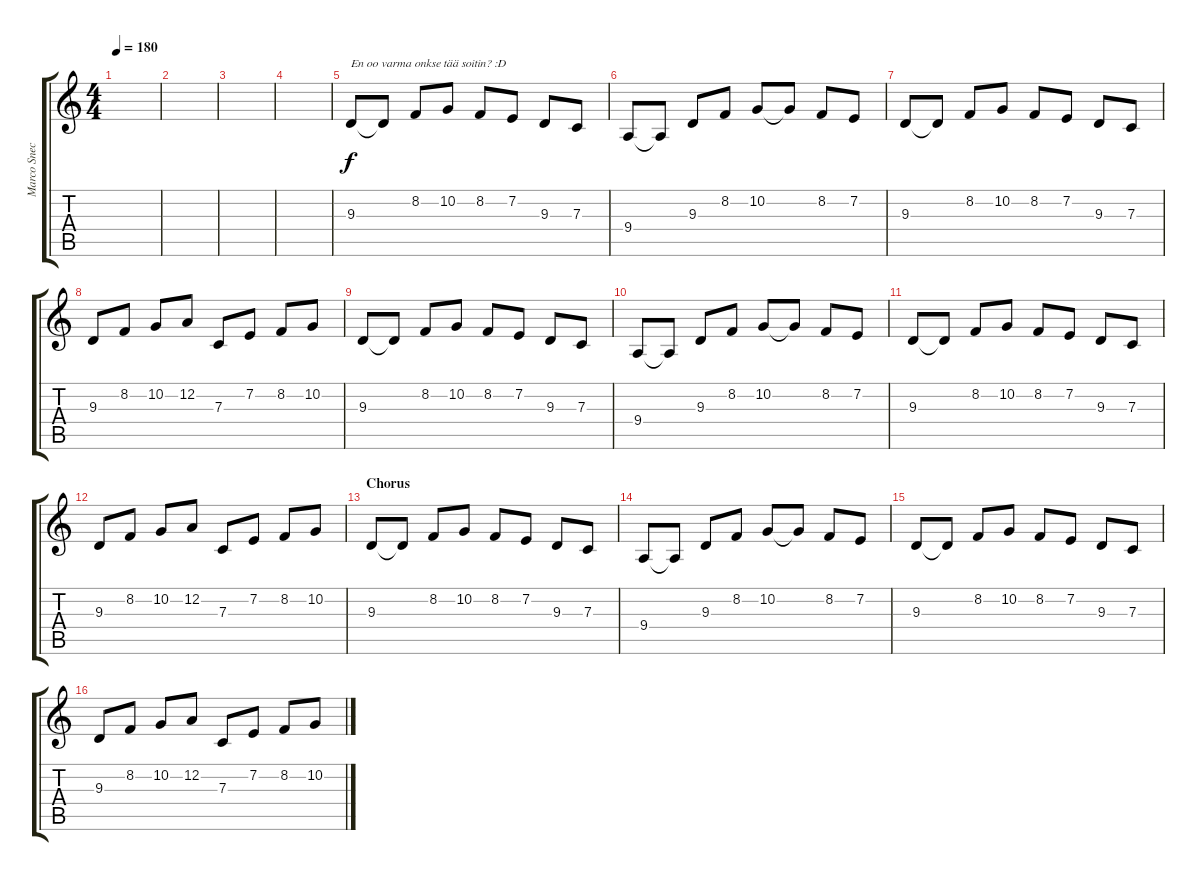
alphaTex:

\track ("Marco Sneck - Keyboards" "Marco Snec") {instrument lead1square}
\staff {score tabs}
\tuning (D4 A3 F3 C3 G2 D2) {hide}
\ts (4 4)
\tempo 180
\clef g2
\ks c
|
|
|
|
\section ("" "")
9.3.8{txt "En oo varma onkse tää soitin? :D" volume 13 instrument lead1square} 9.3{t}.8 8.2.8 10.2.8 8.2.8 7.2.8 9.3.8 7.3.8 |
9.4.8 9.4{t}.8 9.3.8 8.2.8 10.2.8 10.2{t}.8 8.2.8 7.2.8 |
9.3.8 9.3{t}.8 8.2.8 10.2.8 8.2.8 7.2.8 9.3.8 7.3.8 |
9.3.8 8.2.8 10.2.8 12.2.8 7.3.8 7.2.8 8.2.8 10.2.8 |
9.3.8 9.3{t}.8 8.2.8 10.2.8 8.2.8 7.2.8 9.3.8 7.3.8 |
9.4.8 9.4{t}.8 9.3.8 8.2.8 10.2.8 10.2{t}.8 8.2.8 7.2.8 |
9.3.8 9.3{t}.8 8.2.8 10.2.8 8.2.8 7.2.8 9.3.8 7.3.8 |
9.3.8 8.2.8 10.2.8 12.2.8 7.3.8 7.2.8 8.2.8 10.2.8 |
\section ("" "Chorus")
9.3.8{instrument lead1square} 9.3{t}.8 8.2.8 10.2.8 8.2.8 7.2.8 9.3.8 7.3.8 |
9.4.8 9.4{t}.8 9.3.8 8.2.8 10.2.8 10.2{t}.8 8.2.8 7.2.8 |
9.3.8 9.3{t}.8 8.2.8 10.2.8 8.2.8 7.2.8 9.3.8 7.3.8 |
9.3.8 8.2.8 10.2.8 12.2.8 7.3.8 7.2.8 8.2.8 10.2.8
